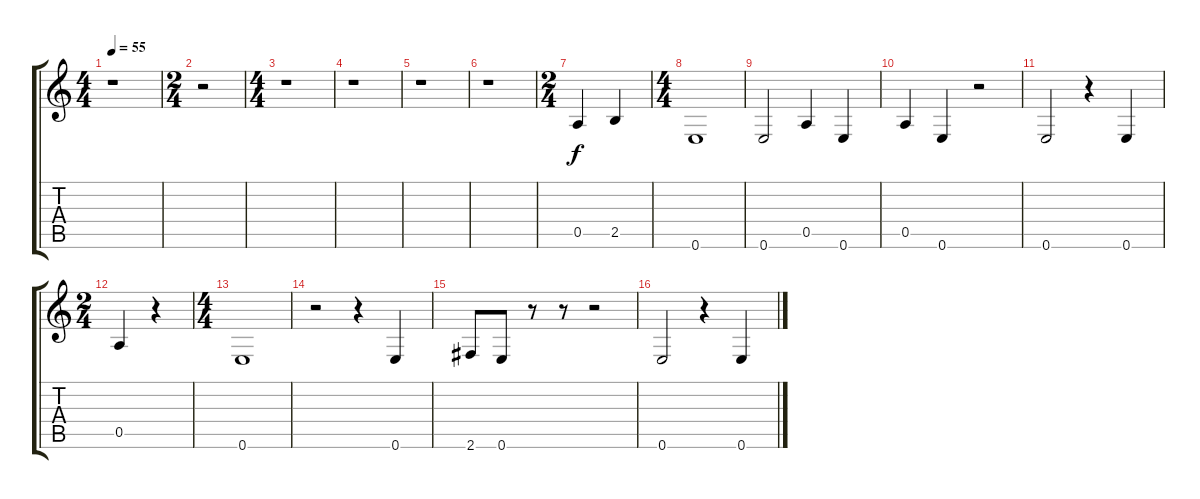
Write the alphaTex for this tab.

\track "" {instrument electricbassfinger}
\staff {score tabs}
\tuning (E4 B3 G3 D3 A2 E2) {hide}
\ts (4 4)
\tempo 55
\clef g2
\ks c
r.1{dy f} |
\ts (2 4)
r.2 |
\ts (4 4)
r.1 |
r.1 |
r.1 |
r.1 |
\ts (2 4)
0.5.4 2.5.4 |
\ts (4 4)
0.6.1 |
0.6.2 0.5.4 0.6.4 |
0.5.4 0.6.4 r.2 |
0.6.2 r.4 0.6.4 |
\ts (2 4)
0.5.4 r.4 |
\ts (4 4)
0.6.1 |
r.2 r.4 0.6.4 |
2.6.8 0.6.8 r.8 r.8 r.2 |
0.6.2 r.4 0.6.4
